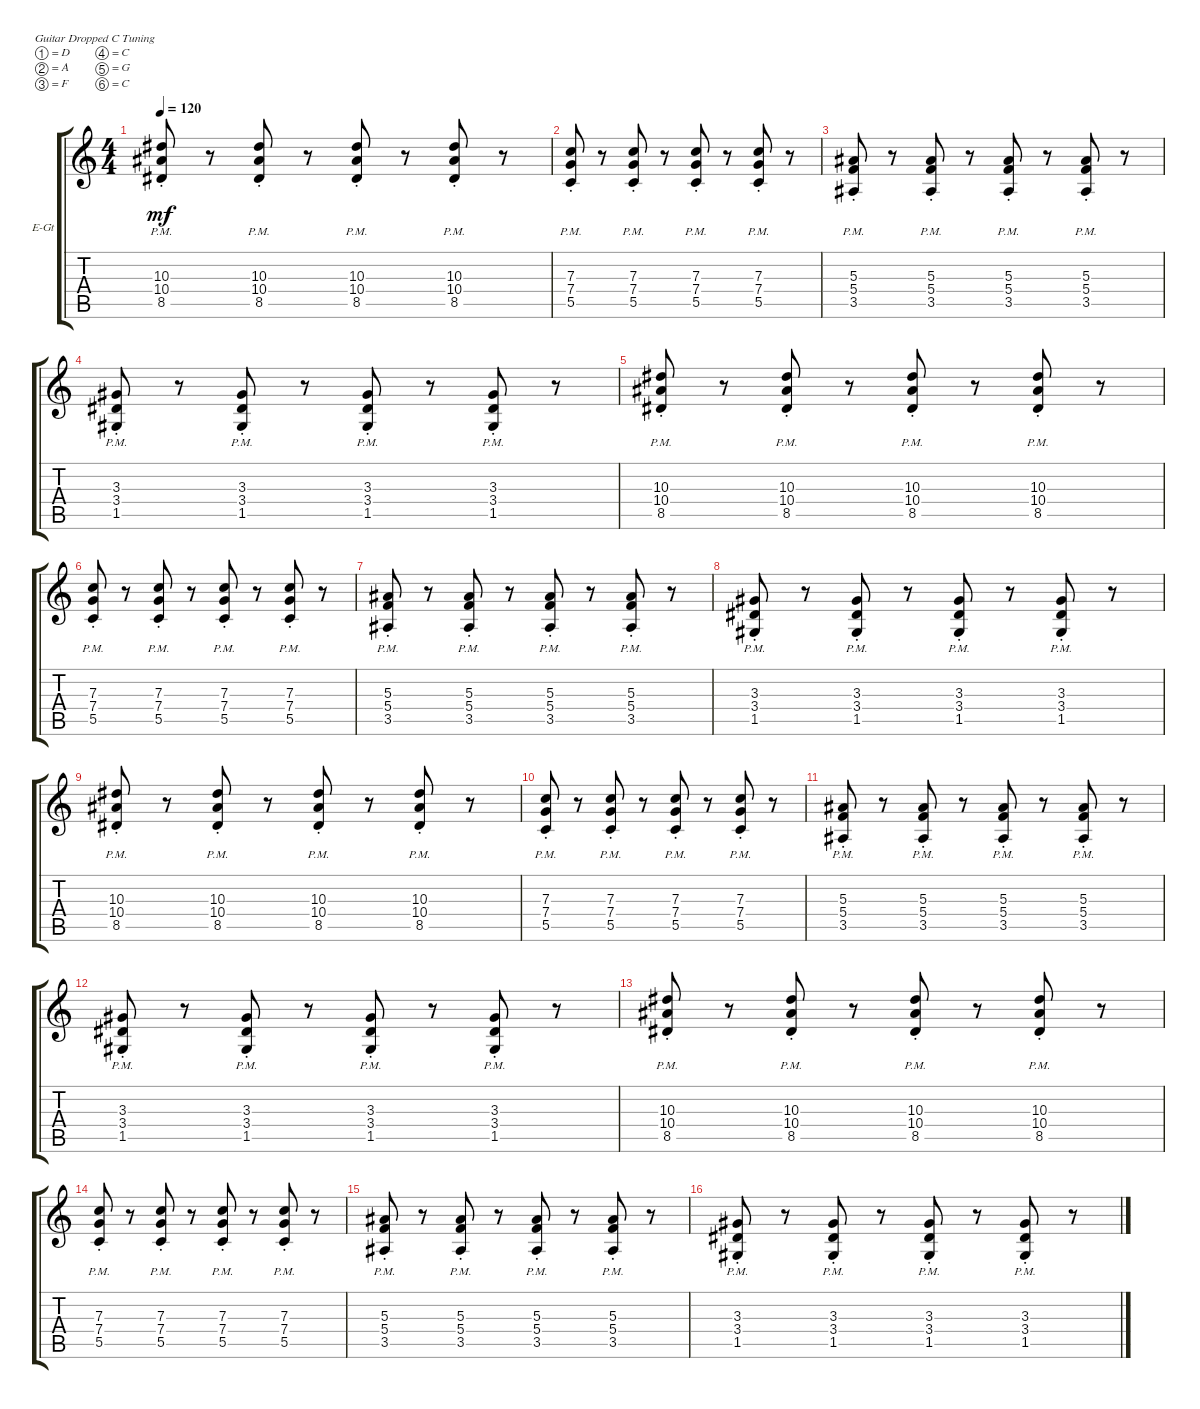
\defaultSystemsLayout 4
\bracketExtendMode groupsimilarinstruments
\firstSystemTrackNameOrientation horizontal
\otherSystemsTrackNameOrientation horizontal
\track ("Electric Guitar ( Ритм ) R" "E-Gt") {instrument electricguitarclean}
\staff {score tabs}
\tuning (D4 A3 F3 C3 G2 C2)
\ts (4 4)
\tempo 120
\clef g2
\ks c
(8.5{pm st} 10.4{pm st} 10.3{pm st}).8{dy mf instrument electricguitarclean} r.8 (8.5{pm st} 10.4{pm st} 10.3{pm st}).8 r.8 (8.5{pm st} 10.4{pm st} 10.3{pm st}).8 r.8 (8.5{pm st} 10.4{pm st} 10.3{pm st}).8 r.8 |
(5.5{pm st} 7.3{pm st} 7.4{pm st}).8 r.8 (5.5{pm st} 7.4{pm st} 7.3{pm st}).8 r.8 (5.5{pm st} 7.3{pm st} 7.4{pm st}).8 r.8 (5.5{pm st} 7.4{pm st} 7.3{pm st}).8 r.8 |
(3.5{pm st} 5.3{pm st} 5.4{pm st}).8 r.8 (3.5{pm st} 5.4{pm st} 5.3{pm st}).8 r.8 (3.5{pm st} 5.3{pm st} 5.4{pm st}).8 r.8 (3.5{pm st} 5.4{pm st} 5.3{pm st}).8 r.8 |
(1.5{pm st} 3.3{pm st} 3.4{pm st}).8 r.8 (1.5{pm st} 3.4{pm st} 3.3{pm st}).8 r.8 (1.5{pm st} 3.3{pm st} 3.4{pm st}).8 r.8 (1.5{pm st} 3.4{pm st} 3.3{pm st}).8 r.8 |
(8.5{pm st} 10.4{pm st} 10.3{pm st}).8 r.8 (8.5{pm st} 10.4{pm st} 10.3{pm st}).8 r.8 (8.5{pm st} 10.4{pm st} 10.3{pm st}).8 r.8 (8.5{pm st} 10.4{pm st} 10.3{pm st}).8 r.8 |
(5.5{pm st} 7.3{pm st} 7.4{pm st}).8 r.8 (5.5{pm st} 7.4{pm st} 7.3{pm st}).8 r.8 (5.5{pm st} 7.3{pm st} 7.4{pm st}).8 r.8 (5.5{pm st} 7.4{pm st} 7.3{pm st}).8 r.8 |
(3.5{pm st} 5.3{pm st} 5.4{pm st}).8 r.8 (3.5{pm st} 5.4{pm st} 5.3{pm st}).8 r.8 (3.5{pm st} 5.3{pm st} 5.4{pm st}).8 r.8 (3.5{pm st} 5.4{pm st} 5.3{pm st}).8 r.8 |
(1.5{pm st} 3.3{pm st} 3.4{pm st}).8 r.8 (1.5{pm st} 3.4{pm st} 3.3{pm st}).8 r.8 (1.5{pm st} 3.3{pm st} 3.4{pm st}).8 r.8 (1.5{pm st} 3.4{pm st} 3.3{pm st}).8 r.8 |
(8.5{pm st} 10.4{pm st} 10.3{pm st}).8 r.8 (8.5{pm st} 10.4{pm st} 10.3{pm st}).8 r.8 (8.5{pm st} 10.4{pm st} 10.3{pm st}).8 r.8 (8.5{pm st} 10.4{pm st} 10.3{pm st}).8 r.8 |
(5.5{pm st} 7.3{pm st} 7.4{pm st}).8 r.8 (5.5{pm st} 7.4{pm st} 7.3{pm st}).8 r.8 (5.5{pm st} 7.3{pm st} 7.4{pm st}).8 r.8 (5.5{pm st} 7.4{pm st} 7.3{pm st}).8 r.8 |
(3.5{pm st} 5.3{pm st} 5.4{pm st}).8 r.8 (3.5{pm st} 5.4{pm st} 5.3{pm st}).8 r.8 (3.5{pm st} 5.3{pm st} 5.4{pm st}).8 r.8 (3.5{pm st} 5.4{pm st} 5.3{pm st}).8 r.8 |
(1.5{pm st} 3.3{pm st} 3.4{pm st}).8 r.8 (1.5{pm st} 3.4{pm st} 3.3{pm st}).8 r.8 (1.5{pm st} 3.3{pm st} 3.4{pm st}).8 r.8 (1.5{pm st} 3.4{pm st} 3.3{pm st}).8 r.8 |
(8.5{pm st} 10.4{pm st} 10.3{pm st}).8 r.8 (8.5{pm st} 10.4{pm st} 10.3{pm st}).8 r.8 (8.5{pm st} 10.4{pm st} 10.3{pm st}).8 r.8 (8.5{pm st} 10.4{pm st} 10.3{pm st}).8 r.8 |
(5.5{pm st} 7.3{pm st} 7.4{pm st}).8 r.8 (5.5{pm st} 7.4{pm st} 7.3{pm st}).8 r.8 (5.5{pm st} 7.3{pm st} 7.4{pm st}).8 r.8 (5.5{pm st} 7.4{pm st} 7.3{pm st}).8 r.8 |
(3.5{pm st} 5.3{pm st} 5.4{pm st}).8 r.8 (3.5{pm st} 5.4{pm st} 5.3{pm st}).8 r.8 (3.5{pm st} 5.3{pm st} 5.4{pm st}).8 r.8 (3.5{pm st} 5.4{pm st} 5.3{pm st}).8 r.8 |
(1.5{pm st} 3.3{pm st} 3.4{pm st}).8 r.8 (1.5{pm st} 3.4{pm st} 3.3{pm st}).8 r.8 (1.5{pm st} 3.3{pm st} 3.4{pm st}).8 r.8 (1.5{pm st} 3.4{pm st} 3.3{pm st}).8 r.8
